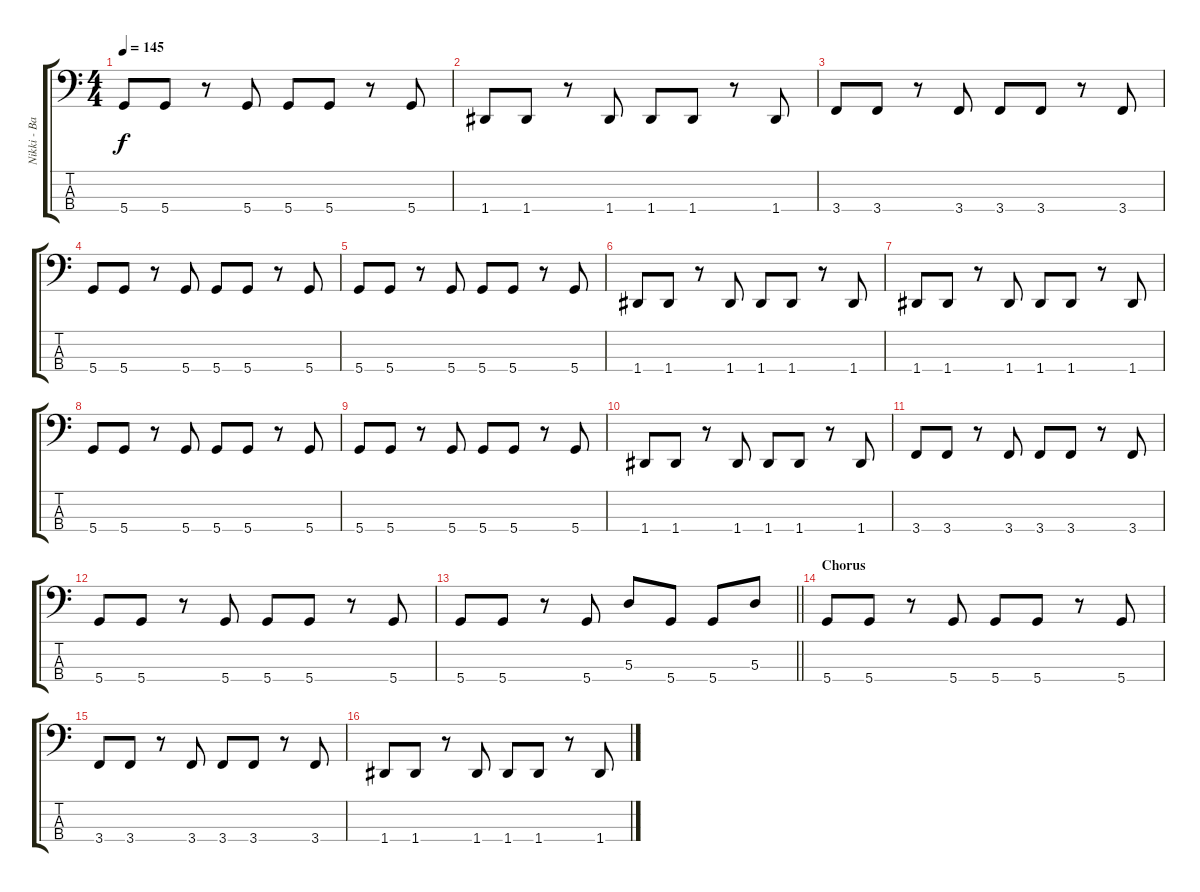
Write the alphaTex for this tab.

\track ("Nikki - Bass" "Nikki - Ba") {instrument electricbasspick}
\staff {score tabs}
\tuning (G2 D2 A1 D1) {hide}
\ts (4 4)
\tempo 145
\clef f4
\ks c
5.4.8{dy f} 5.4.8 r.8 5.4.8 5.4.8 5.4.8 r.8 5.4.8 |
1.4.8 1.4.8 r.8 1.4.8 1.4.8 1.4.8 r.8 1.4.8 |
3.4.8 3.4.8 r.8 3.4.8 3.4.8 3.4.8 r.8 3.4.8 |
5.4.8 5.4.8 r.8 5.4.8 5.4.8 5.4.8 r.8 5.4.8 |
5.4.8 5.4.8 r.8 5.4.8 5.4.8 5.4.8 r.8 5.4.8 |
1.4.8 1.4.8 r.8 1.4.8 1.4.8 1.4.8 r.8 1.4.8 |
1.4.8 1.4.8 r.8 1.4.8 1.4.8 1.4.8 r.8 1.4.8 |
5.4.8 5.4.8 r.8 5.4.8 5.4.8 5.4.8 r.8 5.4.8 |
5.4.8 5.4.8 r.8 5.4.8 5.4.8 5.4.8 r.8 5.4.8 |
1.4.8 1.4.8 r.8 1.4.8 1.4.8 1.4.8 r.8 1.4.8 |
3.4.8 3.4.8 r.8 3.4.8 3.4.8 3.4.8 r.8 3.4.8 |
5.4.8 5.4.8 r.8 5.4.8 5.4.8 5.4.8 r.8 5.4.8 |
\barLineRight lightlight
5.4.8 5.4.8 r.8 5.4.8 5.3.8 5.4.8 5.4.8 5.3.8 |
\section ("" "Chorus")
5.4.8 5.4.8 r.8 5.4.8 5.4.8 5.4.8 r.8 5.4.8 |
3.4.8 3.4.8 r.8 3.4.8 3.4.8 3.4.8 r.8 3.4.8 |
1.4.8 1.4.8 r.8 1.4.8 1.4.8 1.4.8 r.8 1.4.8
